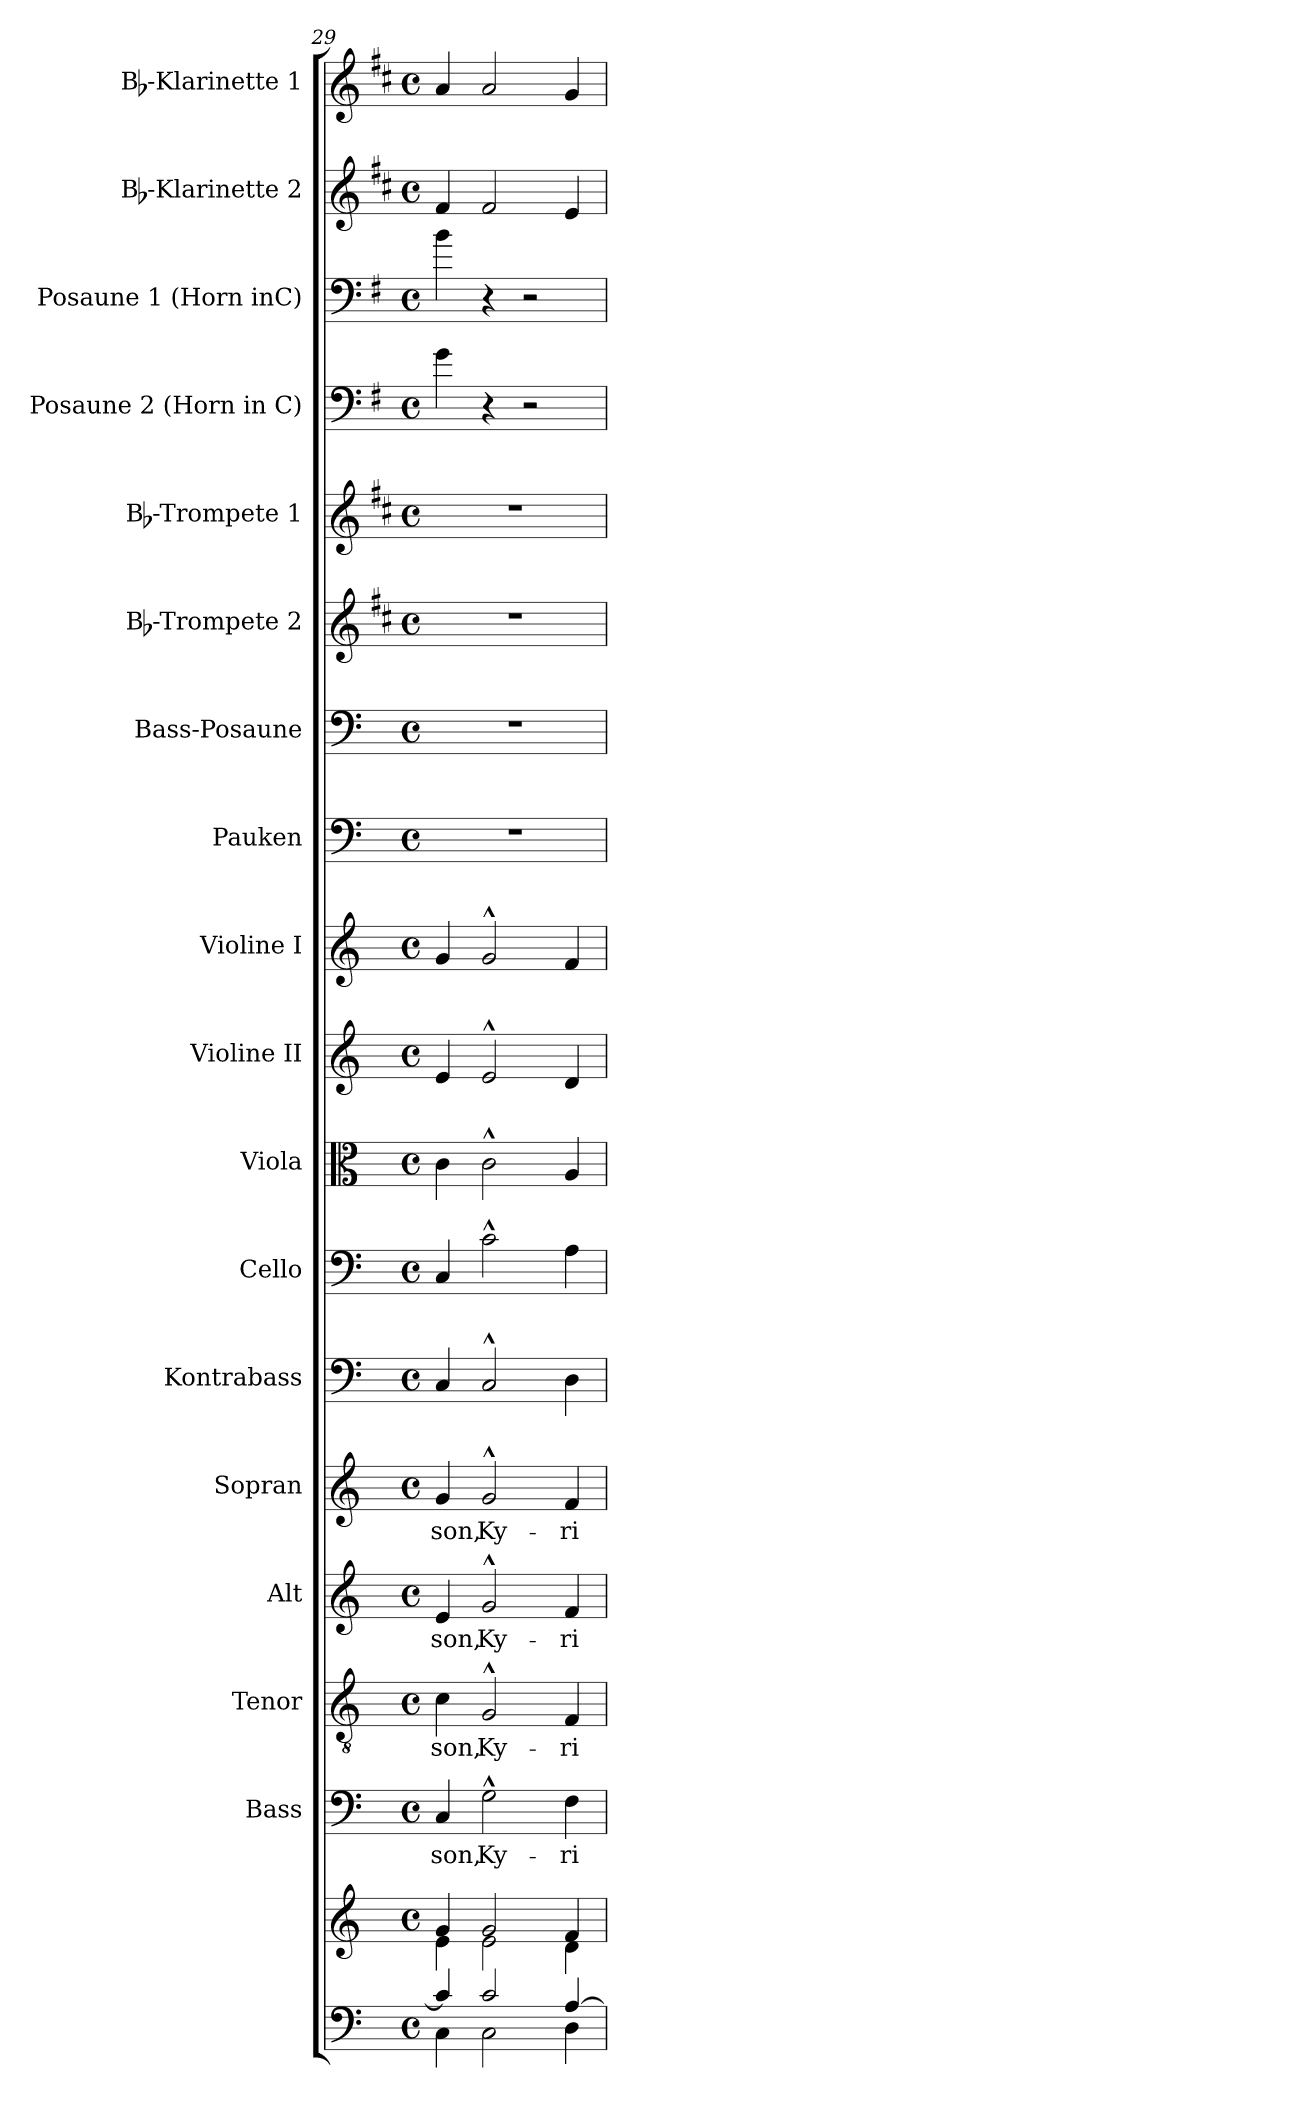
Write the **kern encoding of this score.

**kern	**kern	**kern	**text	**kern	**text	**kern	**text	**kern	**text	**kern	**kern	**kern	**kern	**kern	**kern	**kern	**kern	**kern	**kern	**kern	**kern	**kern
*part18	*part18	*part17	*part17	*part16	*part16	*part15	*part15	*part14	*part14	*part13	*part12	*part11	*part10	*part9	*part8	*part7	*part6	*part5	*part4	*part3	*part2	*part1
*staff19	*staff18	*staff17	*staff17	*staff16	*staff16	*staff15	*staff15	*staff14	*staff14	*staff13	*staff12	*staff11	*staff10	*staff9	*staff8	*staff7	*staff6	*staff5	*staff4	*staff3	*staff2	*staff1
*	*	*I"Bass	*	*I"Tenor	*	*I"Alt	*	*I"Sopran	*	*I"Kontrabass	*I"Cello	*I"Viola	*I"Violine II	*I"Violine I	*I"Pauken	*I"Bass-Posaune	*I"Bb-Trompete 2	*I"Bb-Trompete 1	*I"Posaune 2 (Horn in C)	*I"Posaune 1 (Horn inC)	*I"Bb-Klarinette 2	*I"Bb-Klarinette 1
*	*	*I'B.	*	*I'T.	*	*I'A.	*	*I'S.	*	*I'Kb.	*	*I'Vla.	*I'Vl. II	*I'Vl. I	*I'Pk.	*I'B-Pos.	*I'Bb Trp. 2	*I'Bb Trp. 1	*I'Pos. 2	*I'Pos. 1	*I'Bb Kl. 2	*I'Bb Kl. 1
*clefF4	*clefG2	*clefF4	*	*clefGv2	*	*clefG2	*	*clefG2	*	*clefF4	*clefF4	*clefC3	*clefG2	*clefG2	*clefF4	*clefF4	*clefG2	*clefG2	*clefF4	*clefF4	*clefG2	*clefG2
*	*	*	*	*	*	*	*	*	*	*ITrd7c12	*	*	*	*	*	*	*ITrd1c2	*ITrd1c2	*ITrd4c7	*ITrd4c7	*ITrd1c2	*ITrd1c2
*k[]	*k[]	*k[]	*	*k[]	*	*k[]	*	*k[]	*	*k[]	*k[]	*k[]	*k[]	*k[]	*k[]	*k[]	*k[]	*k[]	*k[]	*k[]	*k[]	*k[]
*C:	*C:	*C:	*	*C:	*	*C:	*	*C:	*	*C:	*C:	*C:	*C:	*C:	*C:	*C:	*C:	*C:	*C:	*C:	*C:	*C:
*M4/4	*M4/4	*M4/4	*	*M4/4	*	*M4/4	*	*M4/4	*	*M4/4	*M4/4	*M4/4	*M4/4	*M4/4	*M4/4	*M4/4	*M4/4	*M4/4	*M4/4	*M4/4	*M4/4	*M4/4
*met(c)	*met(c)	*met(c)	*	*met(c)	*	*met(c)	*	*met(c)	*	*met(c)	*met(c)	*met(c)	*met(c)	*met(c)	*met(c)	*met(c)	*met(c)	*met(c)	*met(c)	*met(c)	*met(c)	*met(c)
=29	=29	=29	=29	=29	=29	=29	=29	=29	=29	=29	=29	=29	=29	=29	=29	=29	=29	=29	=29	=29	=29	=29
*^	*^	*	*	*	*	*	*	*	*	*	*	*	*	*	*	*	*	*	*	*	*	*
!	!	!	!	!	!LO:LY:b	!	!LO:LY:b	!	!LO:LY:b	!	!LO:LY:b	!	!	!	!	!	!	!	!	!	!	!	!	!
4c/]	4C\	4g/	4e\	4C/	-son,	4c\	-son,	4e/	-son,	4g/	-son,	4CC/	4C/	4c\	4e/	4g/	1r	1r	1r	1r	4c\	4e\	4e/	4g/
!	!	!	!	!	!LO:LY:b	!	!LO:LY:b	!	!LO:LY:b	!	!LO:LY:b	!	!	!	!	!	!	!	!	!	!	!	!	!
2c/	2C\	2g/	2e\	2G^^>\	Ky-	2G^^>/	Ky-	2g^^>/	Ky-	2g^^>/	Ky-	2CC^^>/	2c^^>\	2c^^>\	2e^^>/	2g^^>/	.	.	.	.	4r	4r	2e/	2g/
.	.	.	.	.	.	.	.	.	.	.	.	.	.	.	.	.	.	.	.	.	2r	2r	.	.
!	!	!	!	!	!LO:LY:b	!	!LO:LY:b	!	!LO:LY:b	!	!LO:LY:b	!	!	!	!	!	!	!	!	!	!	!	!	!
[>4A/	4D\	4f/	4d\	4F\	-ri-	4F/	-ri-	4f/	-ri-	4f/	-ri-	4DD\	4A\	4A/	4d/	4f/	.	.	.	.	.	.	4d/	4f/
*v	*v	*	*	*	*	*	*	*	*	*	*	*	*	*	*	*	*	*	*	*	*	*	*	*
*	*v	*v	*	*	*	*	*	*	*	*	*	*	*	*	*	*	*	*	*	*	*	*	*
=	=	=	=	=	=	=	=	=	=	=	=	=	=	=	=	=	=	=	=	=	=	=
*-	*-	*-	*-	*-	*-	*-	*-	*-	*-	*-	*-	*-	*-	*-	*-	*-	*-	*-	*-	*-	*-	*-
